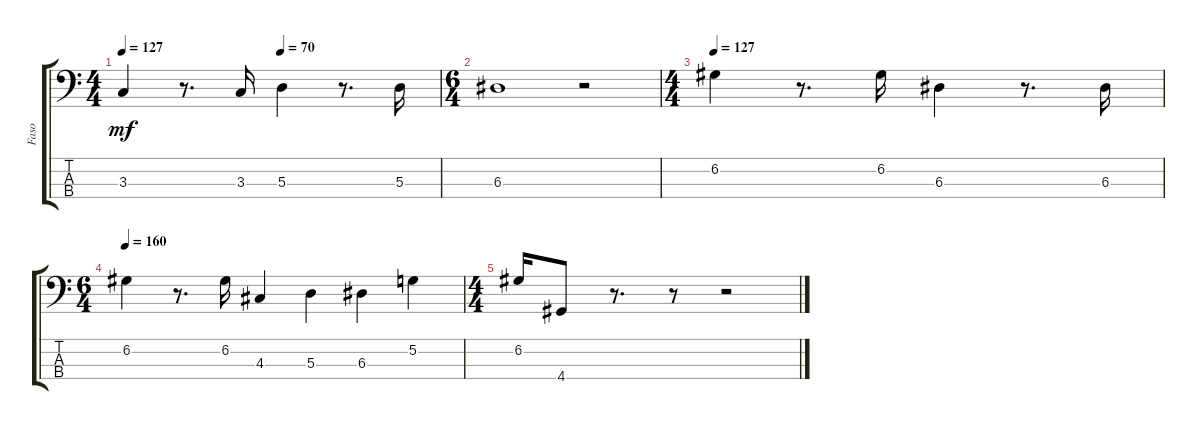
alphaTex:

\track ("Faso" "Faso") {instrument electricbasspick}
\staff {score tabs}
\tuning (G2 D2 A1 E1) {hide}
\ts (4 4)
\tempo 127
\tempo (70 0.5)
\clef f4
\ks c
3.3.4{dy mf} r.8{d} 3.3.16 5.3.4 r.8{d} 5.3.16 |
\ts (6 4)
6.3.1 r.2 |
\ts (4 4)
\tempo 127
6.2.4 r.8{d} 6.2.16 6.3.4 r.8{d} 6.3.16 |
\ts (6 4)
\tempo 160
6.2.4 r.8{d} 6.2.16 4.3.4 5.3.4 6.3.4 5.2.4 |
\ts (4 4)
6.2.16 4.4.8 r.8{d} r.8 r.2
